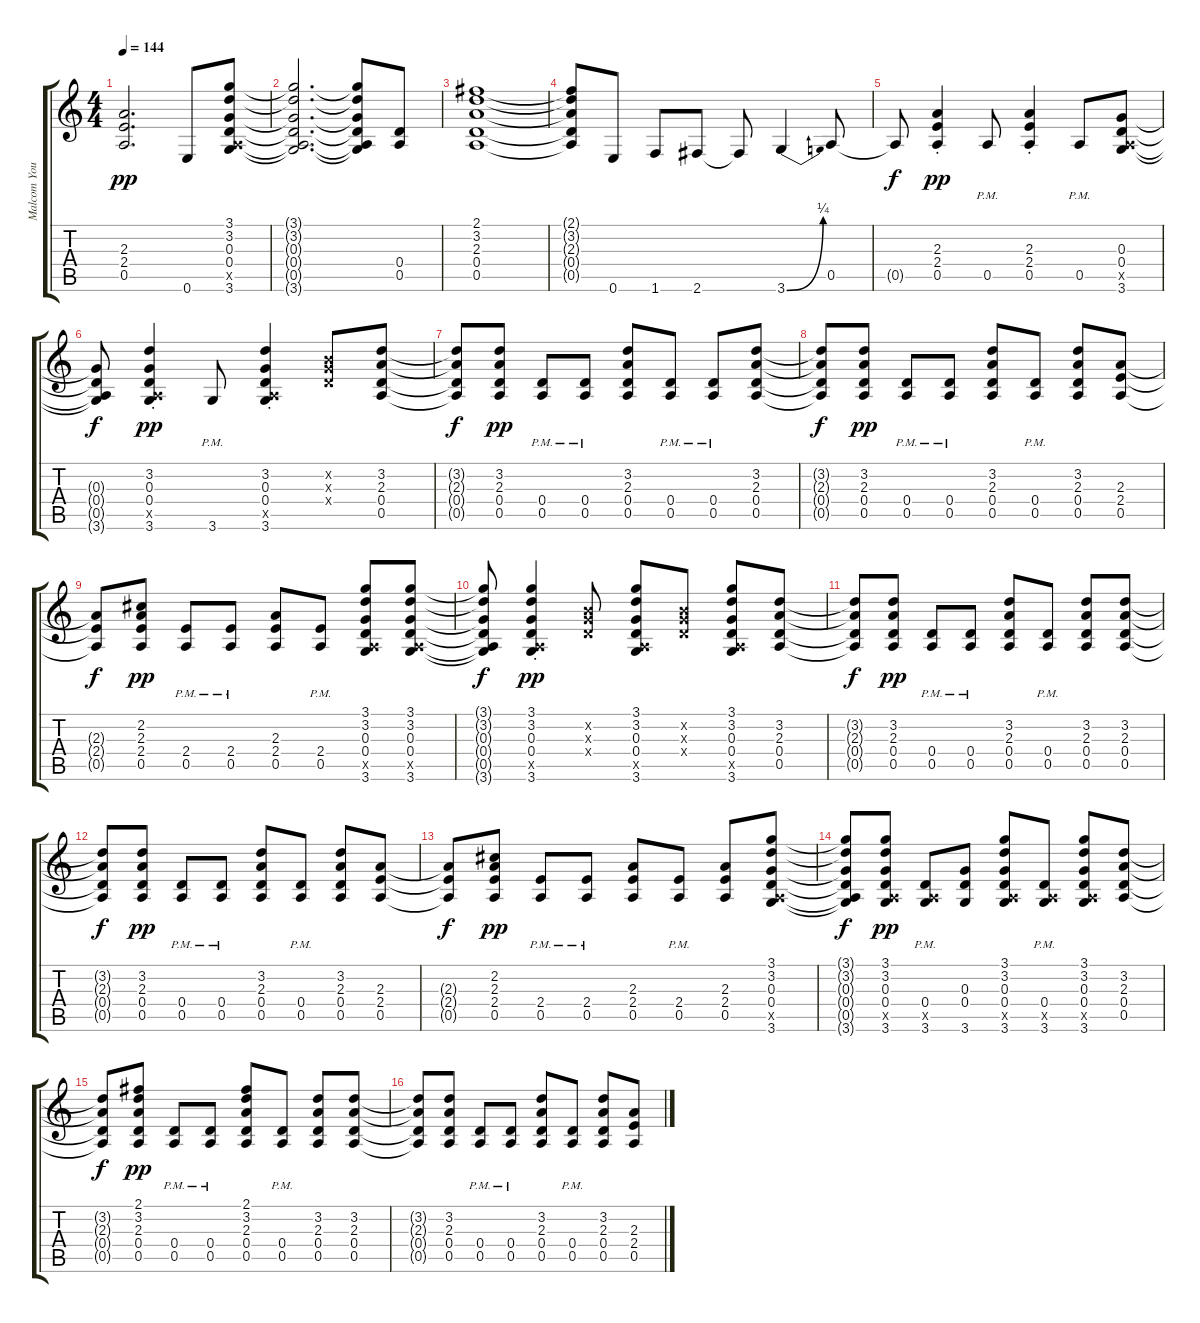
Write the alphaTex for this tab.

\track ("Malcom Young" "Malcom You") {instrument overdrivenguitar}
\staff {score tabs}
\tuning (E4 B3 G3 D3 A2 E2) {hide}
\ts (4 4)
\tempo 144
\clef g2
\ks c
(2.3 2.4 0.5).2{d dy pp} 0.6.8 (3.1 3.2 0.3 0.4 0.5{x} 3.6).8 |
(3.1{t} 3.2{t} 0.3{t} 0.4{t} 0.5{t} 3.6{t}).2{d} (3.1{t} 3.2{t} 0.3{t} 0.4{t} 0.5{t} 3.6{t}).8 (0.4 0.5).8 |
(2.1 3.2 2.3 0.4 0.5).1 |
(2.1{t} 3.2{t} 2.3{t} 0.4{t} 0.5{t}).8 0.6.8 1.6.8 2.6.8 2.6{t}.8 3.6{be (bend 0 0 60 1)}.4 0.5.8 |
0.5{t}.8{dy f} (2.3{st} 2.4{st} 0.5{st}).4{dy pp} 0.5{pm}.8 (2.3{st} 2.4{st} 0.5{st}).4 0.5{pm}.8 (0.3 0.4 0.5{x} 3.6).8 |
(0.3{t} 0.4{t} 0.5{t} 3.6{t}).8{dy f} (3.2{st} 0.3{st} 0.4{st} 0.5{x} 3.6{st}).4{dy pp} 3.6{pm}.8 (3.2{st} 0.3{st} 0.4{st} 0.5{x} 3.6{st}).4 (0.2{x} 0.3{x} 0.4{x}).8 (3.2 2.3 0.4 0.5).8 |
(3.2{t} 2.3{t} 0.4{t} 0.5{t}).8{dy f} (3.2 2.3 0.4 0.5).8{dy pp} (0.4{pm} 0.5{pm}).8 (0.4{pm} 0.5{pm}).8 (3.2 2.3 0.4 0.5).8 (0.4{pm} 0.5{pm}).8 (0.4{pm} 0.5{pm}).8 (3.2 2.3 0.4 0.5).8 |
(3.2{t} 2.3{t} 0.4{t} 0.5{t}).8{dy f} (3.2 2.3 0.4 0.5).8{dy pp} (0.4{pm} 0.5{pm}).8 (0.4{pm} 0.5{pm}).8 (3.2 2.3 0.4 0.5).8 (0.4{pm} 0.5{pm}).8 (3.2 2.3 0.4 0.5).8 (2.3 2.4 0.5).8 |
(2.3{t} 2.4{t} 0.5{t}).8{dy f} (2.2 2.3 2.4 0.5).8{dy pp} (2.4{pm} 0.5{pm}).8 (2.4{pm} 0.5{pm}).8 (2.3 2.4 0.5).8 (2.4{pm} 0.5{pm}).8 (3.1 3.2 0.3 0.4 0.5{x} 3.6).8 (3.1 3.2 0.3 0.4 0.5{x} 3.6).8 |
(3.1{t} 3.2{t} 0.3{t} 0.4{t} 0.5{t} 3.6{t}).8{dy f} (3.1 3.2{st} 0.3{st} 0.4{st} 0.5{x} 3.6{st}).4{dy pp} (0.2{x} 0.3{x} 0.4{x}).8 (3.1 3.2 0.3 0.4 0.5{x} 3.6).8 (0.2{x} 0.3{x} 0.4{x}).8 (3.1 3.2 0.3 0.4 0.5{x} 3.6).8 (3.2 2.3 0.4 0.5).8 |
(3.2{t} 2.3{t} 0.4{t} 0.5{t}).8{dy f} (3.2 2.3 0.4 0.5).8{dy pp} (0.4{pm} 0.5{pm}).8 (0.4{pm} 0.5{pm}).8 (3.2 2.3 0.4 0.5).8 (0.4{pm} 0.5{pm}).8 (3.2 2.3 0.4 0.5).8 (3.2 2.3 0.4 0.5).8 |
(3.2{t} 2.3{t} 0.4{t} 0.5{t}).8{dy f} (3.2 2.3 0.4 0.5).8{dy pp} (0.4{pm} 0.5{pm}).8 (0.4{pm} 0.5{pm}).8 (3.2 2.3 0.4 0.5).8 (0.4{pm} 0.5{pm}).8 (3.2 2.3 0.4 0.5).8 (2.3 2.4 0.5).8 |
(2.3{t} 2.4{t} 0.5{t}).8{dy f} (2.2 2.3 2.4 0.5).8{dy pp} (2.4{pm} 0.5{pm}).8 (2.4{pm} 0.5{pm}).8 (2.3 2.4 0.5).8 (2.4{pm} 0.5{pm}).8 (2.3 2.4 0.5).8 (3.1 3.2 0.3 0.4 0.5{x} 3.6).8 |
(3.1{t} 3.2{t} 0.3{t} 0.4{t} 0.5{t} 3.6{t}).8{dy f} (3.1 3.2 0.3 0.4 0.5{x} 3.6).8{dy pp} (0.4{pm} 0.5{x} 3.6{pm}).8 (0.3 0.4 3.6).8 (3.1 3.2 0.3 0.4 0.5{x} 3.6).8 (0.4{pm} 0.5{x} 3.6{pm}).8 (3.1 3.2 0.3 0.4 0.5{x} 3.6).8 (3.2 2.3 0.4 0.5).8 |
(3.2{t} 2.3{t} 0.4{t} 0.5{t}).8{dy f} (2.1 3.2 2.3 0.4 0.5).8{dy pp} (0.4{pm} 0.5{pm}).8 (0.4{pm} 0.5{pm}).8 (2.1 3.2 2.3 0.4 0.5).8 (0.4{pm} 0.5{pm}).8 (3.2 2.3 0.4 0.5).8 (3.2 2.3 0.4 0.5).8 |
(3.2{t} 2.3{t} 0.4{t} 0.5{t}).8 (3.2 2.3 0.4 0.5).8 (0.4{pm} 0.5{pm}).8 (0.4{pm} 0.5{pm}).8 (3.2 2.3 0.4 0.5).8 (0.4{pm} 0.5{pm}).8 (3.2 2.3 0.4 0.5).8 (2.3 2.4 0.5).8
